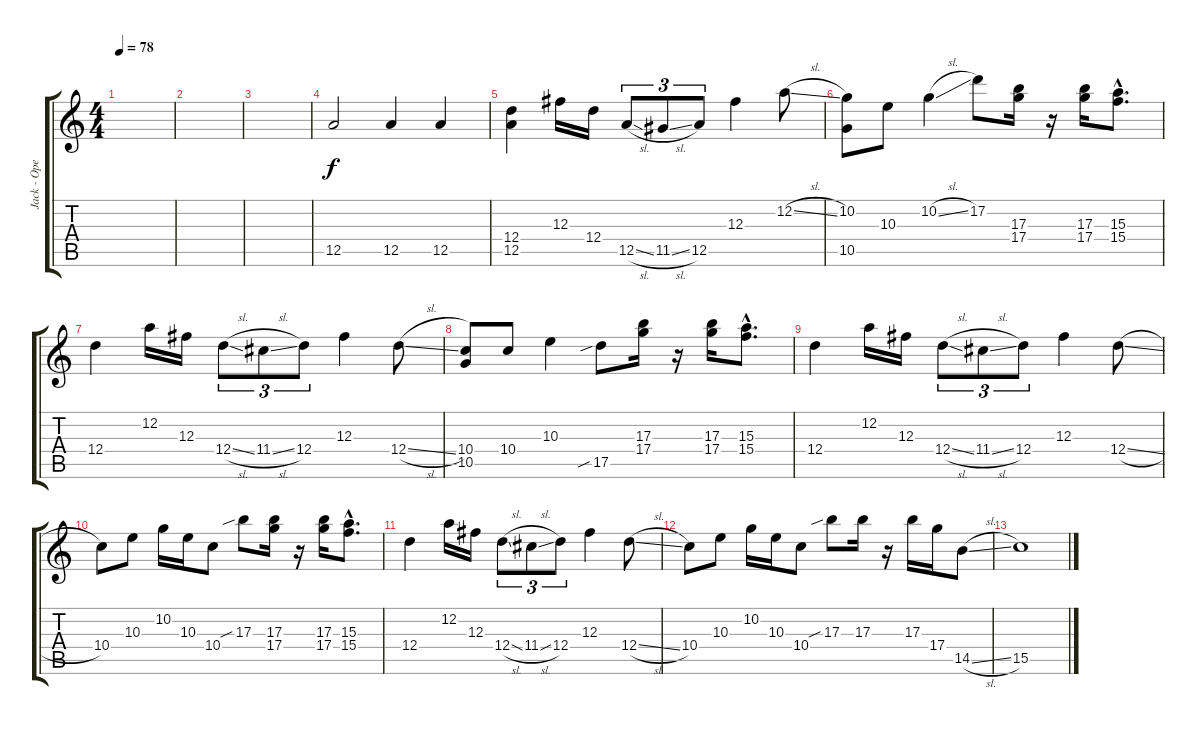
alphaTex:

\track ("Jack - Open D Slide Guitar" "Jack - Ope") {instrument distortionguitar}
\staff {score tabs}
\tuning (D4 A3 Gb3 D3 A2 D2) {hide}
\ts (4 4)
\tempo 78
\clef g2
\ks c
|
|
|
12.5.2 12.5.4 12.5.4 |
(12.4 12.5).4 12.3.16 12.4.16 12.5{sl}.8{tu (3 2)} 11.5{sl}.8{tu (3 2)} 12.5.8{tu (3 2)} 12.3.4 12.2{sl}.8 |
(10.2 10.5).8 10.3.8 10.2{sl}.4 17.2.8 (17.3 17.4).16 r.16 (17.3 17.4).16 (15.3{hac} 15.4{hac}).8{d} |
12.4.4 12.2.16 12.3.16 12.4{sl}.8{tu (3 2)} 11.4{sl}.8{tu (3 2)} 12.4.8{tu (3 2)} 12.3.4 12.4{sl}.8 |
(10.4 10.5).8 10.4.8 10.3.4 17.5{sib}.8 (17.3 17.4).16 r.16 (17.3 17.4).16 (15.3{hac} 15.4{hac}).8{d} |
12.4.4 12.2.16 12.3.16 12.4{sl}.8{tu (3 2)} 11.4{sl}.8{tu (3 2)} 12.4.8{tu (3 2)} 12.3.4 12.4{sl}.8 |
10.4.8 10.3.8 10.2.16 10.3.16 10.4.8 17.3{sib}.8 (17.3 17.4).16 r.16 (17.3 17.4).16 (15.3{hac} 15.4{hac}).8{d} |
12.4.4 12.2.16 12.3.16 12.4{sl}.8{tu (3 2)} 11.4{sl}.8{tu (3 2)} 12.4.8{tu (3 2)} 12.3.4 12.4{sl}.8 |
10.4.8 10.3.8 10.2.16 10.3.16 10.4.8 17.3{sib}.8 17.3.16 r.16 17.3.16 17.4.16 14.5{sl}.8 |
15.5.1
